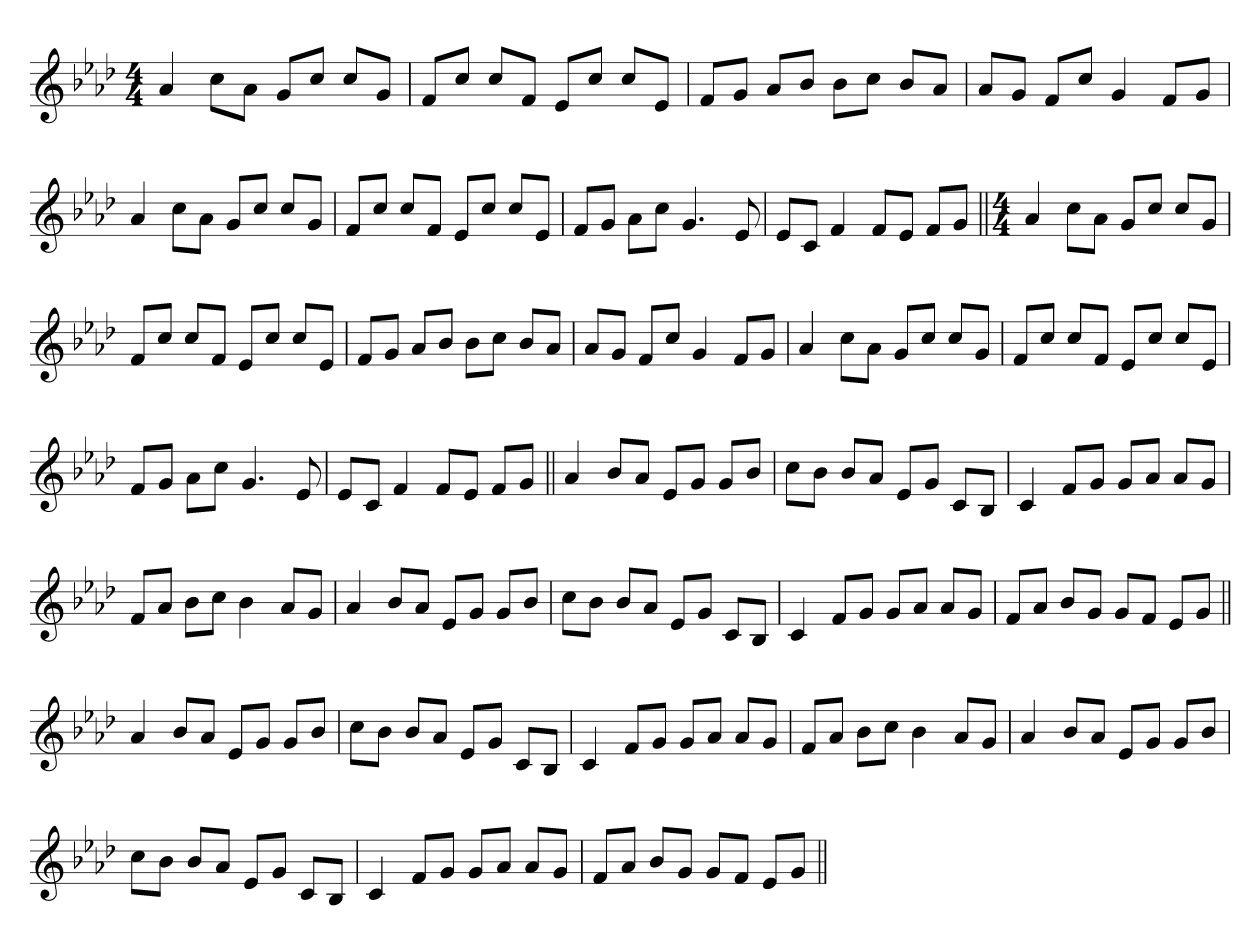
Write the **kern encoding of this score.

**kern
*part1
*staff1
*clefG2
*k[b-e-a-d-]
*f:
*M4/4
=1
4a-
8ccL
8a-J
8gL
8ccJ
8ccL
8gJ
=
8fL
8ccJ
8ccL
8fJ
8e-L
8ccJ
8ccL
8e-J
=
8fL
8gJ
8a-L
8b-J
8b-L
8ccJ
8b-L
8a-J
=
8a-L
8gJ
8fL
8ccJ
4g
8fL
8gJ
=
4a-
8ccL
8a-J
8gL
8ccJ
8ccL
8gJ
=
8fL
8ccJ
8ccL
8fJ
8e-L
8ccJ
8ccL
8e-J
=
8fL
8gJ
8a-L
8ccJ
4.g
8e-
=
8e-L
8cJ
4f
8fL
8e-J
8fL
8gJ
=||
*M4/4
4a-
8ccL
8a-J
8gL
8ccJ
8ccL
8gJ
=
8fL
8ccJ
8ccL
8fJ
8e-L
8ccJ
8ccL
8e-J
=
8fL
8gJ
8a-L
8b-J
8b-L
8ccJ
8b-L
8a-J
=
8a-L
8gJ
8fL
8ccJ
4g
8fL
8gJ
=
4a-
8ccL
8a-J
8gL
8ccJ
8ccL
8gJ
=
8fL
8ccJ
8ccL
8fJ
8e-L
8ccJ
8ccL
8e-J
=
8fL
8gJ
8a-L
8ccJ
4.g
8e-
=
8e-L
8cJ
4f
8fL
8e-J
8fL
8gJ
=||
4a-
8b-L
8a-J
8e-L
8gJ
8gL
8b-J
=
8ccL
8b-J
8b-L
8a-J
8e-L
8gJ
8cL
8B-J
=
4c
8fL
8gJ
8gL
8a-J
8a-L
8gJ
=
8fL
8a-J
8b-L
8ccJ
4b-
8a-L
8gJ
=
4a-
8b-L
8a-J
8e-L
8gJ
8gL
8b-J
=
8ccL
8b-J
8b-L
8a-J
8e-L
8gJ
8cL
8B-J
=
4c
8fL
8gJ
8gL
8a-J
8a-L
8gJ
=
8fL
8a-J
8b-L
8gJ
8gL
8fJ
8e-L
8gJ
=||
4a-
8b-L
8a-J
8e-L
8gJ
8gL
8b-J
=
8ccL
8b-J
8b-L
8a-J
8e-L
8gJ
8cL
8B-J
=
4c
8fL
8gJ
8gL
8a-J
8a-L
8gJ
=
8fL
8a-J
8b-L
8ccJ
4b-
8a-L
8gJ
=
4a-
8b-L
8a-J
8e-L
8gJ
8gL
8b-J
=
8ccL
8b-J
8b-L
8a-J
8e-L
8gJ
8cL
8B-J
=
4c
8fL
8gJ
8gL
8a-J
8a-L
8gJ
=
8fL
8a-J
8b-L
8gJ
8gL
8fJ
8e-L
8gJ
=||
*-
